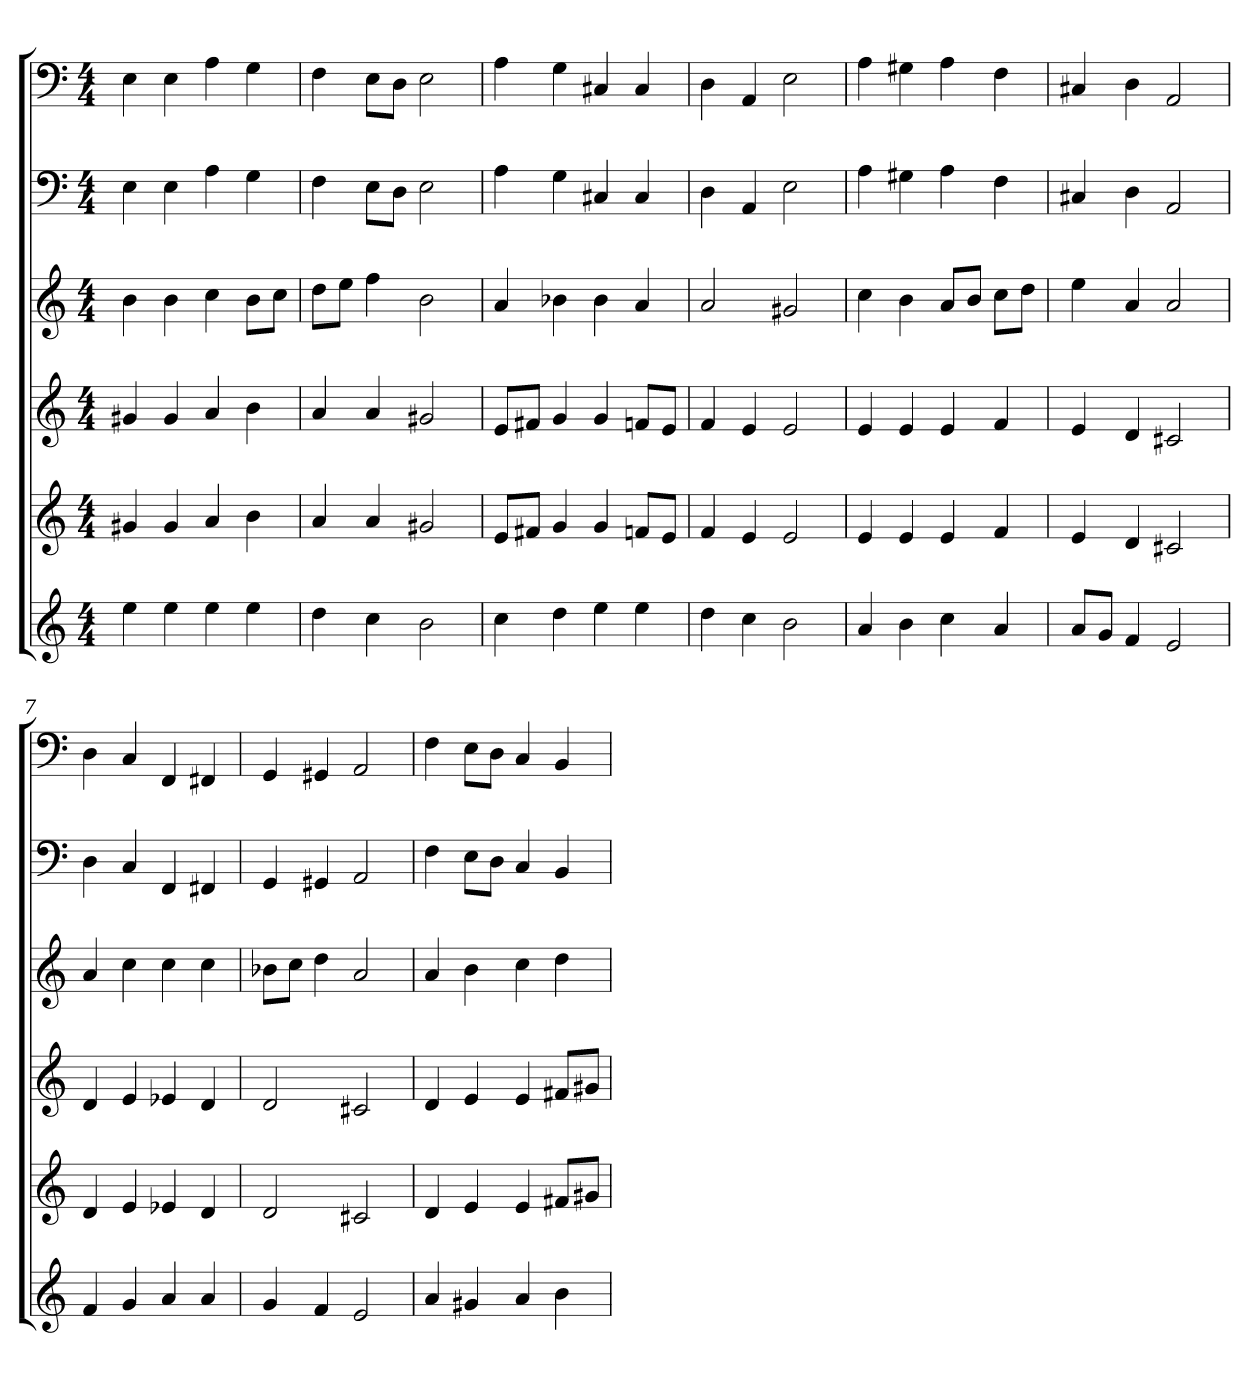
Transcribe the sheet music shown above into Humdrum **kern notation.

**kern	**kern	**kern	**kern	**kern	**kern
*part6	*part5	*part4	*part3	*part2	*part1
*staff6	*staff5	*staff4	*staff3	*staff2	*staff1
*clefG2	*clefG2	*clefG2	*clefG2	*clefF4	*clefF4
*k[]	*k[]	*k[]	*k[]	*k[]	*k[]
*a:	*a:	*a:	*a:	*a:	*a:
*M4/4	*M4/4	*M4/4	*M4/4	*M4/4	*M4/4
=1	=1	=1	=1	=1	=1
4ee	4g#X	4g#X	4b	4E	4E
4ee	4g#	4g#	4b	4E	4E
4ee	4a	4a	4cc	4A	4A
4ee	4b	4b	8b\L	4G	4G
.	.	.	8cc\J	.	.
=2	=2	=2	=2	=2	=2
4dd	4a	4a	8dd\L	4F	4F
.	.	.	8ee\J	.	.
4cc	4a	4a	4ff	8E\L	8E\L
.	.	.	.	8D\J	8D\J
2b	2g#X	2g#X	2b	2E	2E
=3	=3	=3	=3	=3	=3
4cc	8e/L	8e/L	4a	4A	4A
.	8f#X/J	8f#X/J	.	.	.
4dd	4g	4g	4b-X	4G	4G
4ee	4g	4g	4b-	4C#X	4C#X
4ee	8fn/L	8fn/L	4a	4C#	4C#
.	8e/J	8e/J	.	.	.
=4	=4	=4	=4	=4	=4
4dd	4f	4f	2a	4D	4D
4cc	4e	4e	.	4AA	4AA
2b	2e	2e	2g#X	2E	2E
=5	=5	=5	=5	=5	=5
4a	4e	4e	4cc	4A	4A
4b	4e	4e	4b	4G#X	4G#X
4cc	4e	4e	8a/L	4A	4A
.	.	.	8b/J	.	.
4a	4f	4f	8cc\L	4F	4F
.	.	.	8dd\J	.	.
=6	=6	=6	=6	=6	=6
8a/L	4e	4e	4ee	4C#X	4C#X
8g/J	.	.	.	.	.
4f	4d	4d	4a	4D	4D
2e	2c#X	2c#X	2a	2AA	2AA
=7	=7	=7	=7	=7	=7
4f	4d	4d	4a	4D	4D
4g	4e	4e	4cc	4C	4C
4a	4e-X	4e-X	4cc	4FF	4FF
4a	4d	4d	4cc	4FF#X	4FF#X
=8	=8	=8	=8	=8	=8
4g	2d	2d	8b-X\L	4GG	4GG
.	.	.	8cc\J	.	.
4f	.	.	4dd	4GG#X	4GG#X
2e	2c#X	2c#X	2a	2AA	2AA
=9	=9	=9	=9	=9	=9
4a	4d	4d	4a	4F	4F
4g#X	4e	4e	4b	8E\L	8E\L
.	.	.	.	8D\J	8D\J
4a	4e	4e	4cc	4C	4C
4b	8f#X/L	8f#X/L	4dd	4BB	4BB
.	8g#X/J	8g#X/J	.	.	.
=	=	=	=	=	=
*-	*-	*-	*-	*-	*-
